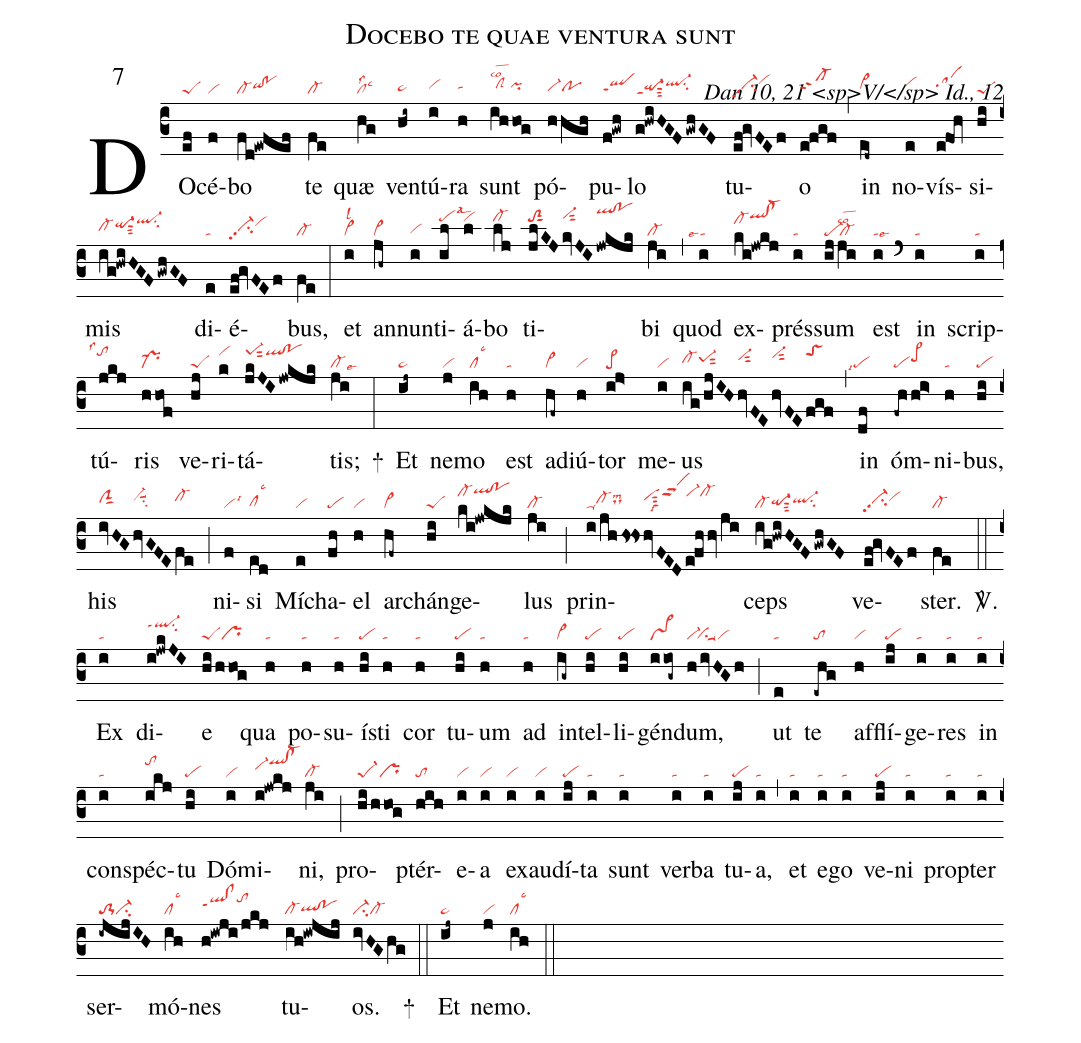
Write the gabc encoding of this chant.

name: Docebo te quae ventura sunt;
commentary: Dan 10, 21  <sp>V/</sp> Id., 12;
mode: 7;
nabc-lines: 1;
%%
(c3)
DO(ef|peS)cé(f|vi)bo(fd!ewfef|cl-qihh!pohh) te(fe|cl-) quæ(hg|cllss2lsc3) ven(hi~|ta>hg)tú(i|vihh)ra(h|tahh) sunt(ihhog|clShhlsco2pihh) pó(hhgh|vi-hgpohg)pu(f!gwh|qlhgppt1)lo(g!hwiHGFgwhGF|qi-hgppt1sut3ql-hisu2) tu(ef!gvFEf|vi-hhpp2su2vihj)o(e!fgf|cl-hhppt2) (,)
in(ed~|vi>hh) no(e|vihi)vís(efOh|sahi)si(hi|peS)mis(ig!hwiHGFgwhGF|cl-hhqi-hisut3ql-hksu2) di(e|ta)é(ef!gvFEf|vi-hhpp2su2vihj)bus,(fe|cl-) (:)
et(i|vi>lsl2) an(jh~|vi>)nun(i|vihg)ti(il|pehllsal3)á(l|vihl)bo(lj|cl-hl) ti(jlKJ|toS2hlsut1|kvJI|vi-hmsut2|jwkjk|qlhp!pohp)bi(ji|cl-) (,)
quod(i|```talse4) ex(ki!jwkj|cl-hkqlhm!cl-hm)prés(i|ta)sum(ijji|pe-``cl-lsco2) est(i|talse6) (`)
in(i|ta) scrip(i|ta)tú(jkj|```tohklss1)ris(hhof|pr-) ve(hj|peS)ri(k|vihk)tá(jkJIjwkjk|pe-1hksut2qlhk!pohk)tis;(ji|cl-lse9) +(:)
Et(ij~|ta>) ne(j|vi)mo(ih|cllsc3) est(h|ta) ad(hf~|vi>)iú(h|vi)tor(ij>|pe>) me(i|vi)us(ig/hjIH|cl-hhpe-1hhsut2|hvFE|vi-hisut2|hvFE|vi-hjsut2|fgf|toShk) (,)
in(df|```pelsi7) óm(-fhhi>|pepe>hi)ni(h|ta)bus,(hi|pe) his(ivHG|clShhsut1|hvGFE|vi-hisuu1su2|fe|cl-hi) (;)
ni(f|vilsi3)si(ed|clhglsc3) Mí(e|vi)cha(fh|pe)el(h|vi) ar(hf~|vi>)chán(hi|peS)ge(ki!jwkjk|cl-hkqlhl!pohl)lus(ji|cl-) (;)
prin(i/jhhs!hs|ta-cl-hhdshhlsm2|hvFEDefhhvji|vihisut3lsi8vihkppt2`vi-hkcl-hk)ceps(ig!hwiHGFgwhGF|cl-qi-hgsut3ql-hhsu2) ve(ef!gvFEf|vi-hhpp2su2vihi)ster.(fe|cl-) <sp>V/</sp>.(::)
Ex(i|ta) di(i!jwkJI|ql-hkppt1su2)e(hi/hhog|peSpr) qua(h|ta) po(h|ta)su(h|ta)í(hi|pe)sti(h|ta) cor(h|ta) tu(hi|pe)um(h|ta) ad(h|ta) in(ig~|vi>)tel(hi|pe)li(hi|pe)gén(iiog~|vs>)dum,(h/ivHGh|vi-`visu1suu1vi) (;)
ut(e|ta) te(-ehg|to) af(h|vi)flí(ij|pe)ge(i|ta)res(i|ta) in(i|ta) con(i|ta)spéc(ikj|tohk)tu(hi|pe) Dó(i|vi)mi(i!jwkj|vi-hiqlhk!cl-hk)ni,(ji|cl-) (;)
pro(hi/hhog|pe-1pr)ptér(hih|to)e(i|vi)a(i|vi) ex(i|vi)au(i|vi)dí(ij|pe)ta(i|ta) sunt(i|ta) ver(i|ta)ba(i|ta) tu(ij|pe)a,(i|ta) (,)
et(i|ta) e(i|ta)go(i|ta) ve(ij|pe)ni(i|ta) prop(i|ta)ter(i|ta) ser(-ijijIH|to-1ci-)mó(ih|cllsc3)nes(h!iwji/jkj|qlhi!clhippt1tohk) tu(ih!iwjij|cl-qlhg!pohg)os.(ivHGhg|ci-cl-) +(::)
Et(ij~|ta>) ne(j|vi)mo.(ih|cllsc3) (::)
